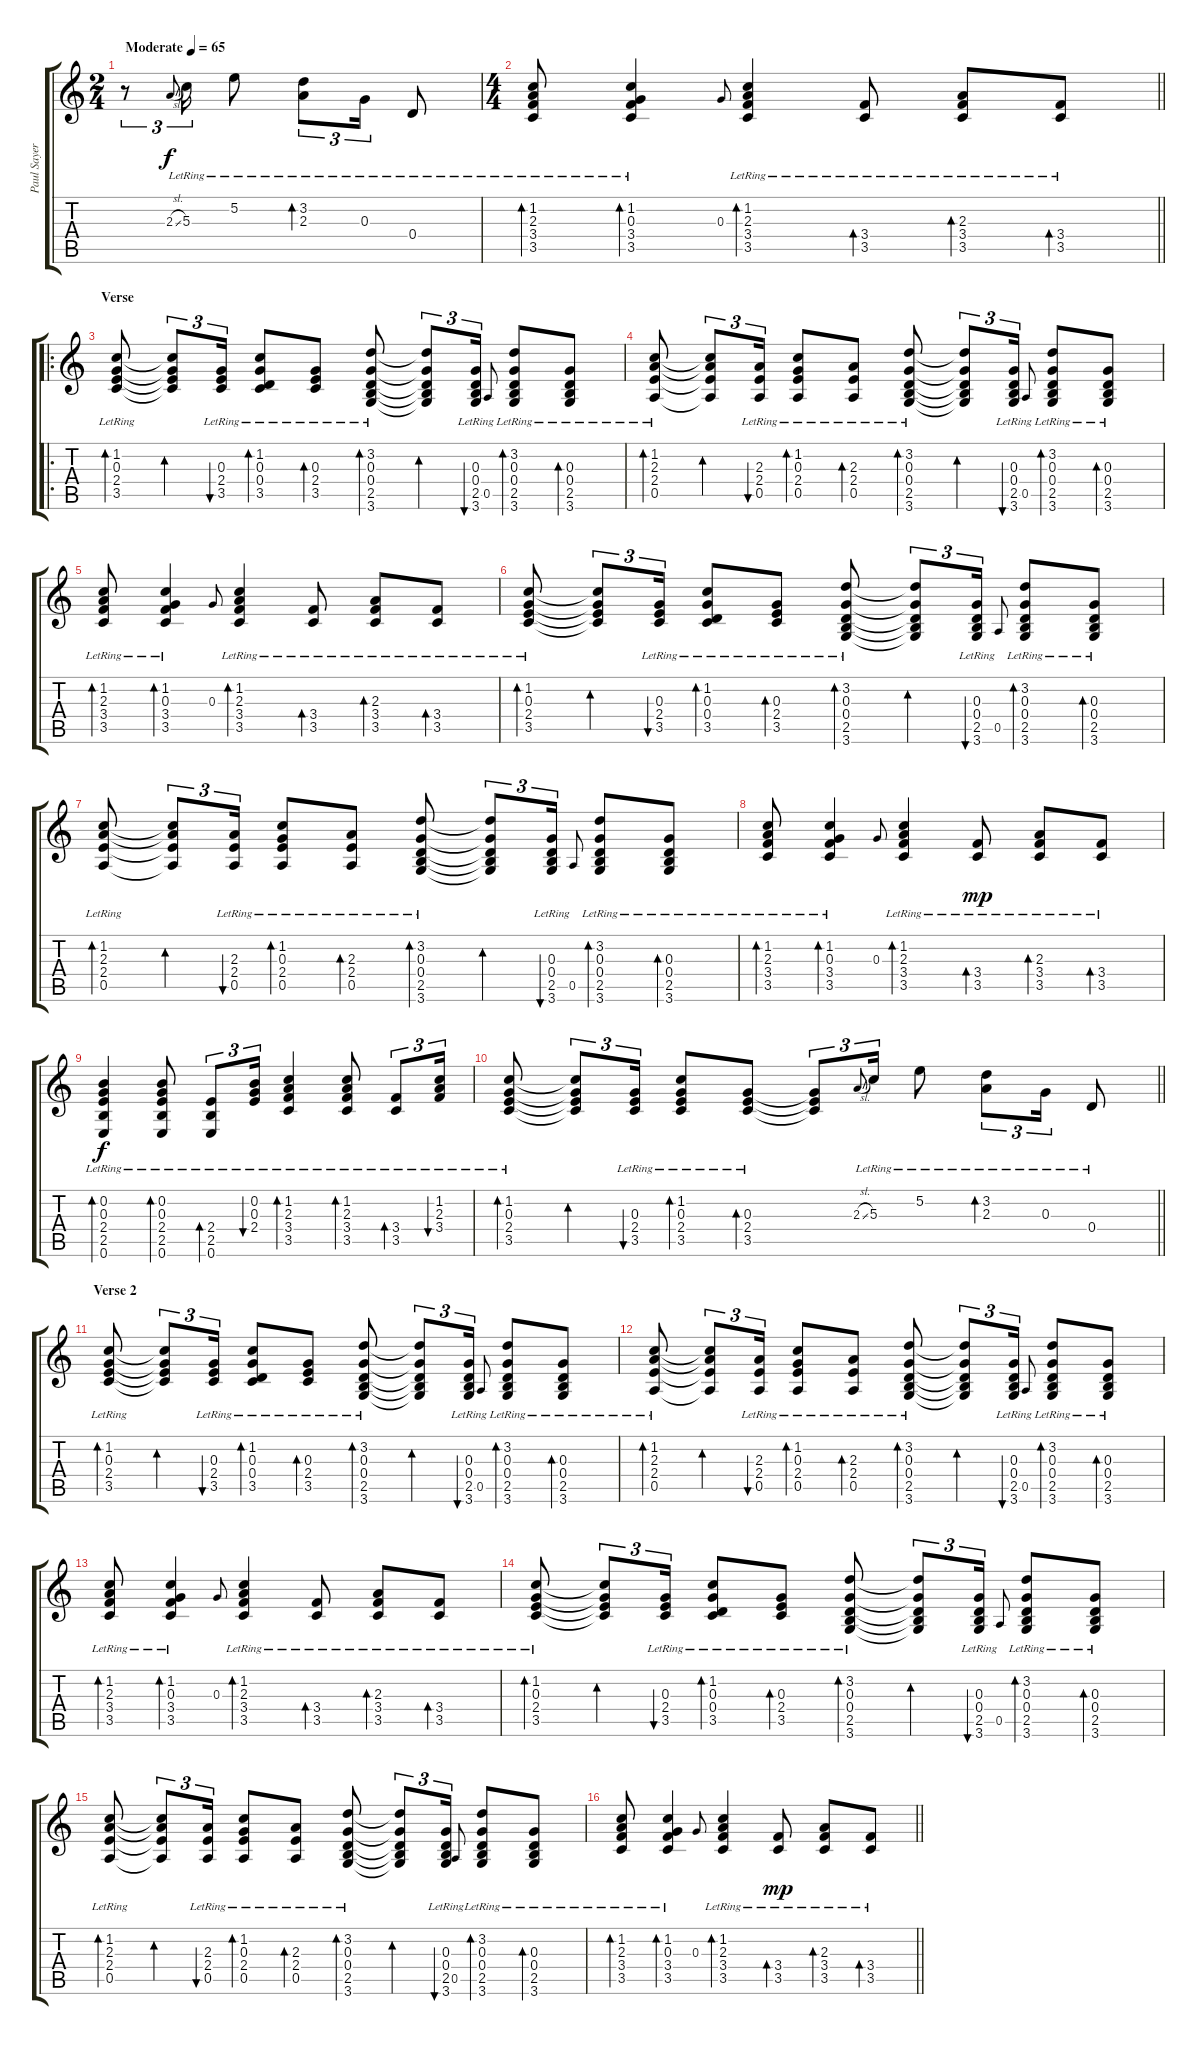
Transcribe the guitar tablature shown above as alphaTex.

\track ("Paul Sayer" "Paul Sayer") {instrument acousticguitarsteel}
\staff {score tabs}
\tuning (E4 B3 G3 D3 A2 E2) {hide}
\ts (2 4)
\tempo (65 "Moderate")
\clef g2
\ks c
r.8{tu (3 2) dy f instrument acousticguitarsteel} 2.3{sl}.8{gr onbeat} 5.3{lr}.16{tu (3 2)} 5.2{lr}.8 (3.2{lr} 2.3{lr}).8{tu (3 2) bd 60} 0.3{lr}.16{tu (3 2)} 0.4{lr}.8 |
\ts (4 4)
\barLineRight lightlight
(1.2{lr} 2.3{lr} 3.4{lr} 3.5{lr}).8{bd 60} (1.2{lr} 0.3{lr} 3.4{lr} 3.5{lr}).4{bd 60} 0.3.8{gr onbeat} (1.2{lr} 2.3{lr} 3.4{lr} 3.5{lr}).4{bd 60} (3.4{lr} 3.5{lr}).8{bd 60} (2.3{lr} 3.4{lr} 3.5{lr}).8{bd 60} (3.4{lr} 3.5{lr}).8{bd 60} |
\ro
\section ("" "Verse")
(1.2{lr} 0.3{lr} 2.4{lr} 3.5{lr}).8{bd 60} (1.2{t} 0.3{t} 2.4{t} 3.5{t}).8{tu (3 2) bd 60} (0.3{lr} 2.4{lr} 3.5{lr}).16{tu (3 2) bu 60} (1.2{lr} 0.3{lr} 0.4{lr} 3.5{lr}).8{bd 60} (0.3{lr} 2.4{lr} 3.5{lr}).8{bd 60} (3.2{lr} 0.3{lr} 0.4{lr} 2.5{lr} 3.6).8{bd 60} (3.2{t} 0.3{t} 0.4{t} 2.5{t} 3.6{t}).8{tu (3 2) bd 60} (0.3{lr} 0.4{lr} 2.5{lr} 3.6).16{tu (3 2) bu 60} 0.5.8{gr onbeat} (3.2{lr} 0.3{lr} 0.4{lr} 2.5{lr} 3.6).8{bd 60} (0.3{lr} 0.4{lr} 2.5{lr} 3.6).8{bd 60} |
(1.2{lr} 2.3{lr} 2.4{lr} 0.5{lr}).8{bd 60} (1.2{t} 2.3{t} 2.4{t} 0.5{t}).8{tu (3 2) bd 60} (2.3{lr} 2.4{lr} 0.5{lr}).16{tu (3 2) bu 60} (1.2{lr} 0.3{lr} 2.4{lr} 0.5{lr}).8{bd 60} (2.3{lr} 2.4{lr} 0.5{lr}).8{bd 60} (3.2{lr} 0.3{lr} 0.4{lr} 2.5{lr} 3.6).8{bd 60} (3.2{t} 0.3{t} 0.4{t} 2.5{t} 3.6{t}).8{tu (3 2) bd 60} (0.3{lr} 0.4{lr} 2.5{lr} 3.6).16{tu (3 2) bu 60} 0.5.8{gr onbeat} (3.2{lr} 0.3{lr} 0.4{lr} 2.5{lr} 3.6).8{bd 60} (0.3{lr} 0.4{lr} 2.5{lr} 3.6).8{bd 60} |
(1.2{lr} 2.3{lr} 3.4{lr} 3.5{lr}).8{bd 60} (1.2{lr} 0.3{lr} 3.4{lr} 3.5{lr}).4{bd 60} 0.3.8{gr onbeat} (1.2{lr} 2.3{lr} 3.4{lr} 3.5{lr}).4{bd 60} (3.4{lr} 3.5{lr}).8{bd 60} (2.3{lr} 3.4{lr} 3.5{lr}).8{bd 60} (3.4{lr} 3.5{lr}).8{bd 60} |
(1.2{lr} 0.3{lr} 2.4{lr} 3.5{lr}).8{bd 60} (1.2{t} 0.3{t} 2.4{t} 3.5{t}).8{tu (3 2) bd 60} (0.3{lr} 2.4{lr} 3.5{lr}).16{tu (3 2) bu 60} (1.2{lr} 0.3{lr} 0.4{lr} 3.5{lr}).8{bd 60} (0.3{lr} 2.4{lr} 3.5{lr}).8{bd 60} (3.2{lr} 0.3{lr} 0.4{lr} 2.5{lr} 3.6).8{bd 60} (3.2{t} 0.3{t} 0.4{t} 2.5{t} 3.6{t}).8{tu (3 2) bd 60} (0.3{lr} 0.4{lr} 2.5{lr} 3.6).16{tu (3 2) bu 60} 0.5.8{gr onbeat} (3.2{lr} 0.3{lr} 0.4{lr} 2.5{lr} 3.6).8{bd 60} (0.3{lr} 0.4{lr} 2.5{lr} 3.6).8{bd 60} |
(1.2{lr} 2.3{lr} 2.4{lr} 0.5{lr}).8{bd 60} (1.2{t} 2.3{t} 2.4{t} 0.5{t}).8{tu (3 2) bd 60} (2.3{lr} 2.4{lr} 0.5{lr}).16{tu (3 2) bu 60} (1.2{lr} 0.3{lr} 2.4{lr} 0.5{lr}).8{bd 60} (2.3{lr} 2.4{lr} 0.5{lr}).8{bd 60} (3.2{lr} 0.3{lr} 0.4{lr} 2.5{lr} 3.6).8{bd 60} (3.2{t} 0.3{t} 0.4{t} 2.5{t} 3.6{t}).8{tu (3 2) bd 60} (0.3{lr} 0.4{lr} 2.5{lr} 3.6).16{tu (3 2) bu 60} 0.5.8{gr onbeat} (3.2{lr} 0.3{lr} 0.4{lr} 2.5{lr} 3.6).8{bd 60} (0.3{lr} 0.4{lr} 2.5{lr} 3.6).8{bd 60} |
(1.2{lr} 2.3{lr} 3.4{lr} 3.5{lr}).8{bd 60} (1.2{lr} 0.3{lr} 3.4{lr} 3.5{lr}).4{bd 60} 0.3.8{gr onbeat} (1.2{lr} 2.3{lr} 3.4{lr} 3.5{lr}).4{bd 60} (3.4{lr} 3.5{lr}).8{bd 60 dy mp} (2.3{lr} 3.4{lr} 3.5{lr}).8{bd 60} (3.4{lr} 3.5{lr}).8{bd 60} |
(0.2{lr} 0.3{lr} 2.4{lr} 2.5{lr} 0.6{lr}).4{bd 60 dy f} (0.2{lr} 0.3{lr} 2.4{lr} 2.5{lr} 0.6{lr}).8{bd 60} (2.4{lr} 2.5{lr} 0.6{lr}).8{tu (3 2) bd 60} (0.2{lr} 0.3{lr} 2.4{lr}).16{tu (3 2) bu 60} (1.2{lr} 2.3{lr} 3.4{lr} 3.5{lr}).4{bd 60} (1.2{lr} 2.3{lr} 3.4{lr} 3.5{lr}).8{bd 60} (3.4{lr} 3.5{lr}).8{tu (3 2) bd 60} (1.2{lr} 2.3{lr} 3.4{lr}).16{tu (3 2) bu 60} |
\barLineRight lightlight
(1.2{lr} 0.3{lr} 2.4{lr} 3.5{lr}).8{bd 60} (1.2{t} 0.3{t} 2.4{t} 3.5{t}).8{tu (3 2) bd 60} (0.3{lr} 2.4{lr} 3.5{lr}).16{tu (3 2) bu 60} (1.2{lr} 0.3{lr} 2.4{lr} 3.5{lr}).8{bd 60} (0.3{lr} 2.4 3.5).8{bd 60} (0.3{t} 2.4{t} 3.5{t}).8{tu (3 2)} 2.3{sl}.8{gr onbeat} 5.3{lr}.16{tu (3 2)} 5.2{lr}.8 (3.2{lr} 2.3{lr}).8{tu (3 2) bd 60} 0.3{lr}.16{tu (3 2)} 0.4{lr}.8 |
\section ("" "Verse 2")
(1.2{lr} 0.3{lr} 2.4{lr} 3.5{lr}).8{bd 60} (1.2{t} 0.3{t} 2.4{t} 3.5{t}).8{tu (3 2) bd 60} (0.3{lr} 2.4{lr} 3.5{lr}).16{tu (3 2) bu 60} (1.2{lr} 0.3{lr} 0.4{lr} 3.5{lr}).8{bd 60} (0.3{lr} 2.4{lr} 3.5{lr}).8{bd 60} (3.2{lr} 0.3{lr} 0.4{lr} 2.5{lr} 3.6).8{bd 60} (3.2{t} 0.3{t} 0.4{t} 2.5{t} 3.6{t}).8{tu (3 2) bd 60} (0.3{lr} 0.4{lr} 2.5{lr} 3.6).16{tu (3 2) bu 60} 0.5.8{gr onbeat} (3.2{lr} 0.3{lr} 0.4{lr} 2.5{lr} 3.6).8{bd 60} (0.3{lr} 0.4{lr} 2.5{lr} 3.6).8{bd 60} |
(1.2{lr} 2.3{lr} 2.4{lr} 0.5{lr}).8{bd 60} (1.2{t} 2.3{t} 2.4{t} 0.5{t}).8{tu (3 2) bd 60} (2.3{lr} 2.4{lr} 0.5{lr}).16{tu (3 2) bu 60} (1.2{lr} 0.3{lr} 2.4{lr} 0.5{lr}).8{bd 60} (2.3{lr} 2.4{lr} 0.5{lr}).8{bd 60} (3.2{lr} 0.3{lr} 0.4{lr} 2.5{lr} 3.6).8{bd 60} (3.2{t} 0.3{t} 0.4{t} 2.5{t} 3.6{t}).8{tu (3 2) bd 60} (0.3{lr} 0.4{lr} 2.5{lr} 3.6).16{tu (3 2) bu 60} 0.5.8{gr onbeat} (3.2{lr} 0.3{lr} 0.4{lr} 2.5{lr} 3.6).8{bd 60} (0.3{lr} 0.4{lr} 2.5{lr} 3.6).8{bd 60} |
(1.2{lr} 2.3{lr} 3.4{lr} 3.5{lr}).8{bd 60} (1.2{lr} 0.3{lr} 3.4{lr} 3.5{lr}).4{bd 60} 0.3.8{gr onbeat} (1.2{lr} 2.3{lr} 3.4{lr} 3.5{lr}).4{bd 60} (3.4{lr} 3.5{lr}).8{bd 60} (2.3{lr} 3.4{lr} 3.5{lr}).8{bd 60} (3.4{lr} 3.5{lr}).8{bd 60} |
(1.2{lr} 0.3{lr} 2.4{lr} 3.5{lr}).8{bd 60} (1.2{t} 0.3{t} 2.4{t} 3.5{t}).8{tu (3 2) bd 60} (0.3{lr} 2.4{lr} 3.5{lr}).16{tu (3 2) bu 60} (1.2{lr} 0.3{lr} 0.4{lr} 3.5{lr}).8{bd 60} (0.3{lr} 2.4{lr} 3.5{lr}).8{bd 60} (3.2{lr} 0.3{lr} 0.4{lr} 2.5{lr} 3.6).8{bd 60} (3.2{t} 0.3{t} 0.4{t} 2.5{t} 3.6{t}).8{tu (3 2) bd 60} (0.3{lr} 0.4{lr} 2.5{lr} 3.6).16{tu (3 2) bu 60} 0.5.8{gr onbeat} (3.2{lr} 0.3{lr} 0.4{lr} 2.5{lr} 3.6).8{bd 60} (0.3{lr} 0.4{lr} 2.5{lr} 3.6).8{bd 60} |
(1.2{lr} 2.3{lr} 2.4{lr} 0.5{lr}).8{bd 60} (1.2{t} 2.3{t} 2.4{t} 0.5{t}).8{tu (3 2) bd 60} (2.3{lr} 2.4{lr} 0.5{lr}).16{tu (3 2) bu 60} (1.2{lr} 0.3{lr} 2.4{lr} 0.5{lr}).8{bd 60} (2.3{lr} 2.4{lr} 0.5{lr}).8{bd 60} (3.2{lr} 0.3{lr} 0.4{lr} 2.5{lr} 3.6).8{bd 60} (3.2{t} 0.3{t} 0.4{t} 2.5{t} 3.6{t}).8{tu (3 2) bd 60} (0.3{lr} 0.4{lr} 2.5{lr} 3.6).16{tu (3 2) bu 60} 0.5.8{gr onbeat} (3.2{lr} 0.3{lr} 0.4{lr} 2.5{lr} 3.6).8{bd 60} (0.3{lr} 0.4{lr} 2.5{lr} 3.6).8{bd 60} |
\barLineRight lightlight
(1.2{lr} 2.3{lr} 3.4{lr} 3.5{lr}).8{bd 60} (1.2{lr} 0.3{lr} 3.4{lr} 3.5{lr}).4{bd 60} 0.3.8{gr onbeat} (1.2{lr} 2.3{lr} 3.4{lr} 3.5{lr}).4{bd 60} (3.4{lr} 3.5{lr}).8{bd 60 dy mp} (2.3{lr} 3.4{lr} 3.5{lr}).8{bd 60} (3.4{lr} 3.5{lr}).8{bd 60}
